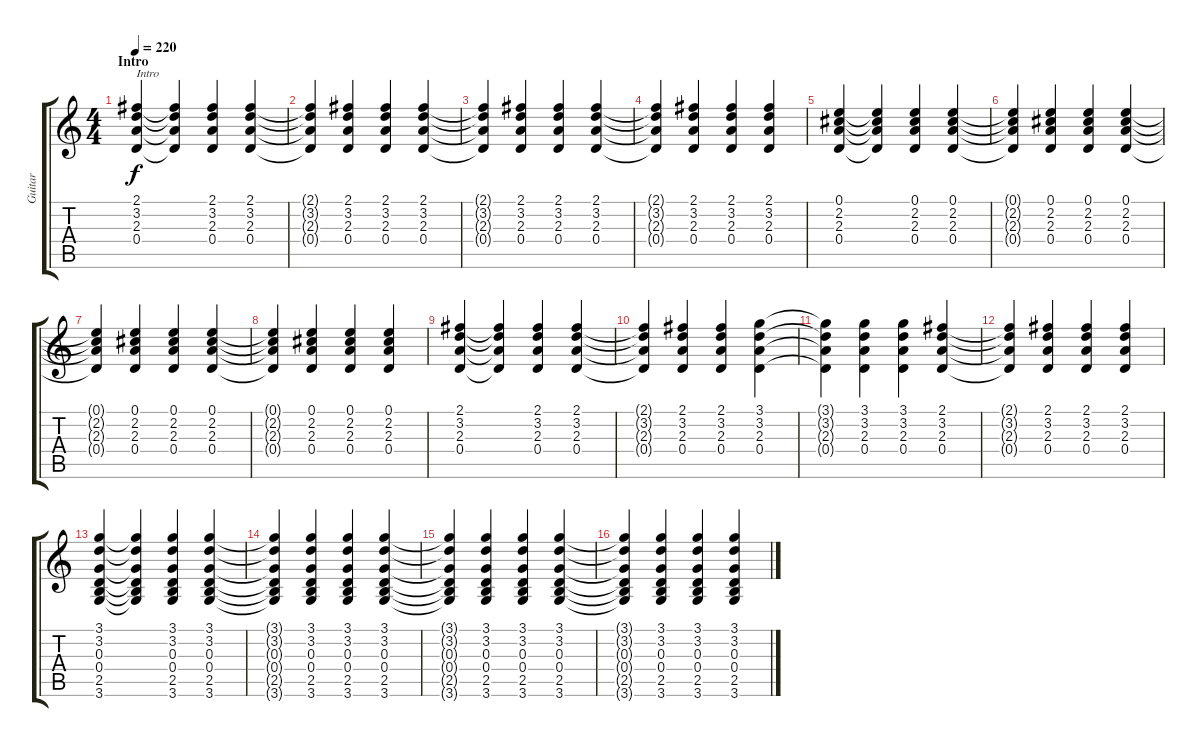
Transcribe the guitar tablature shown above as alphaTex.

\track ("Guitar" "Guitar") {instrument acousticguitarsteel}
\staff {score tabs}
\tuning (E4 B3 G3 D3 A2 E2) {hide}
\ts (4 4)
\section ("" "Intro")
\tempo 220
\clef g2
\ks c
(2.1 3.2 2.3 0.4).4{txt "Intro" dy f instrument acousticguitarsteel} (2.1{t} 3.2{t} 2.3{t} 0.4{t}).4 (2.1 3.2 2.3 0.4).4 (2.1 3.2 2.3 0.4).4 |
(2.1{t} 3.2{t} 2.3{t} 0.4{t}).4 (2.1 3.2 2.3 0.4).4 (2.1 3.2 2.3 0.4).4 (2.1 3.2 2.3 0.4).4 |
(2.1{t} 3.2{t} 2.3{t} 0.4{t}).4 (2.1 3.2 2.3 0.4).4 (2.1 3.2 2.3 0.4).4 (2.1 3.2 2.3 0.4).4 |
(2.1{t} 3.2{t} 2.3{t} 0.4{t}).4 (2.1 3.2 2.3 0.4).4 (2.1 3.2 2.3 0.4).4 (2.1 3.2 2.3 0.4).4 |
(0.1 2.2 2.3 0.4).4 (0.1{t} 2.2{t} 2.3{t} 0.4{t}).4 (0.1 2.2 2.3 0.4).4 (0.1 2.2 2.3 0.4).4 |
(0.1{t} 2.2{t} 2.3{t} 0.4{t}).4 (0.1 2.2 2.3 0.4).4 (0.1 2.2 2.3 0.4).4 (0.1 2.2 2.3 0.4).4 |
(0.1{t} 2.2{t} 2.3{t} 0.4{t}).4 (0.1 2.2 2.3 0.4).4 (0.1 2.2 2.3 0.4).4 (0.1 2.2 2.3 0.4).4 |
(0.1{t} 2.2{t} 2.3{t} 0.4{t}).4 (0.1 2.2 2.3 0.4).4 (0.1 2.2 2.3 0.4).4 (0.1 2.2 2.3 0.4).4 |
(2.1 3.2 2.3 0.4).4 (2.1{t} 3.2{t} 2.3{t} 0.4{t}).4 (2.1 3.2 2.3 0.4).4 (2.1 3.2 2.3 0.4).4 |
(2.1{t} 3.2{t} 2.3{t} 0.4{t}).4 (2.1 3.2 2.3 0.4).4 (2.1 3.2 2.3 0.4).4 (3.1 3.2 2.3 0.4).4 |
(3.1{t} 3.2{t} 2.3{t} 0.4{t}).4 (3.1 3.2 2.3 0.4).4 (3.1 3.2 2.3 0.4).4 (2.1 3.2 2.3 0.4).4 |
(2.1{t} 3.2{t} 2.3{t} 0.4{t}).4 (2.1 3.2 2.3 0.4).4 (2.1 3.2 2.3 0.4).4 (2.1 3.2 2.3 0.4).4 |
(3.1 3.2 0.3 0.4 2.5 3.6).4 (3.1{t} 3.2{t} 0.3{t} 0.4{t} 2.5{t} 3.6{t}).4 (3.1 3.2 0.3 0.4 2.5 3.6).4 (3.1 3.2 0.3 0.4 2.5 3.6).4 |
(3.1{t} 3.2{t} 0.3{t} 0.4{t} 2.5{t} 3.6{t}).4 (3.1 3.2 0.3 0.4 2.5 3.6).4 (3.1 3.2 0.3 0.4 2.5 3.6).4 (3.1 3.2 0.3 0.4 2.5 3.6).4 |
(3.1{t} 3.2{t} 0.3{t} 0.4{t} 2.5{t} 3.6{t}).4 (3.1 3.2 0.3 0.4 2.5 3.6).4 (3.1 3.2 0.3 0.4 2.5 3.6).4 (3.1 3.2 0.3 0.4 2.5 3.6).4 |
(3.1{t} 3.2{t} 0.3{t} 0.4{t} 2.5{t} 3.6{t}).4 (3.1 3.2 0.3 0.4 2.5 3.6).4 (3.1 3.2 0.3 0.4 2.5 3.6).4 (3.1 3.2 0.3 0.4 2.5 3.6).4
